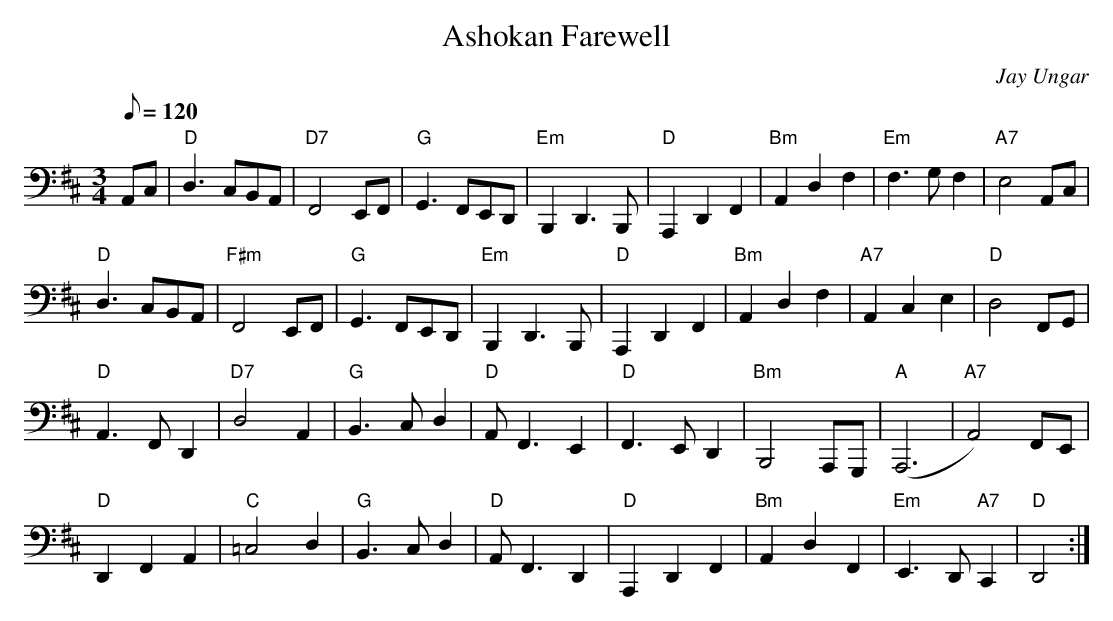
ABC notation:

X:1
T: Ashokan Farewell
C: Jay Ungar
M: 3/4
L: 1/8
Q: 120
K: Dmaj clef=bass middle=d
Ac |\
"D" d3 cBA | "D7" F4 EF | "G" G3 FED | "Em" B,2 D3 B, |\
"D" A,2 D2 F2 | "Bm" A2 d2 f2 | "Em" f3 g f2 | "A7" e4 Ac |
"D" d3 cBA | "F#m" F4 EF | "G" G3 FED | "Em" B,2 D3 B, |\
"D" A,2 D2 F2 | "Bm" A2 d2 f2 | "A7" A2 c2 e2 | "D" d4 FG |
"D" A3 F D2 | "D7" d4 A2 | "G" B3 c d2 | "D" A F3 E2 |\
"D" F3 E D2 | "Bm" B,4 A,G, | "A" (A,6 | "A7" A4) FE |
"D" D2 F2 A2 | "C" =c4 d2 | "G" B3 c d2 | "D" A F3 D2 |\
"D" A,2 D2 F2| "Bm" A2 d2 F2 | "Em" E3 D "A7" C2 | "D" D4 :|
